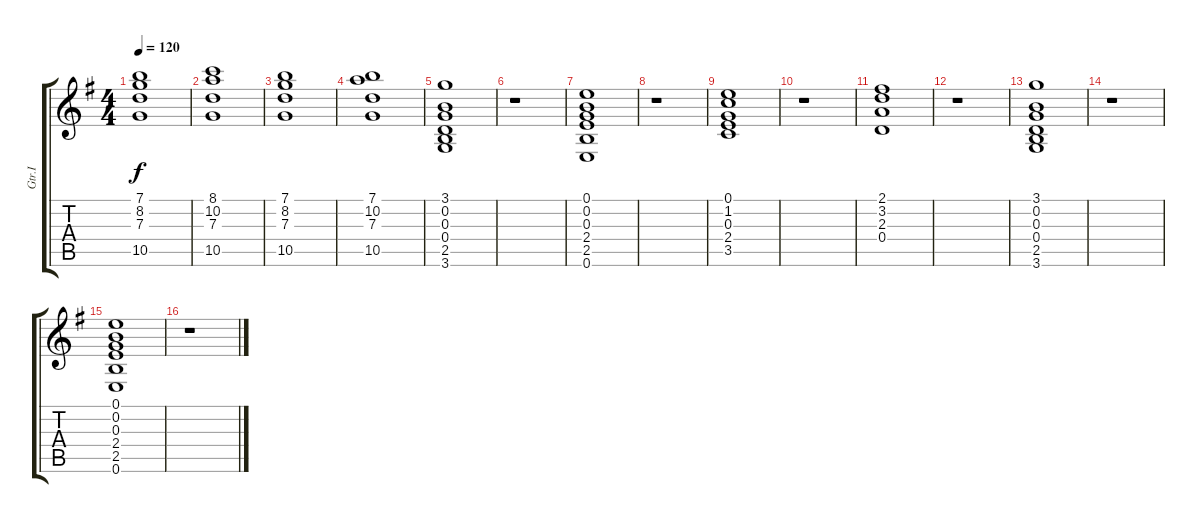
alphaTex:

\track ("Gtr.I" "Gtr.I") {instrument acousticguitarsteel}
\staff {score tabs}
\tuning (E4 B3 G3 D3 A2 E2) {hide}
\ts (4 4)
\tempo 120
\clef g2
\ks eminor
(7.1 8.2 7.3 10.5).1{dy f instrument acousticguitarsteel} |
(8.1 10.2 7.3 10.5).1 |
(7.1 8.2 7.3 10.5).1 |
(7.1 10.2 7.3 10.5).1 |
(3.1 0.2 0.3 0.4 2.5 3.6).1 |
r.1 |
(0.1 0.2 0.3 2.4 2.5 0.6).1 |
r.1 |
(0.1 1.2 0.3 2.4 3.5).1 |
r.1 |
(2.1 3.2 2.3 0.4).1 |
r.1 |
(3.1 0.2 0.3 0.4 2.5 3.6).1 |
r.1 |
(0.1 0.2 0.3 2.4 2.5 0.6).1 |
r.1
